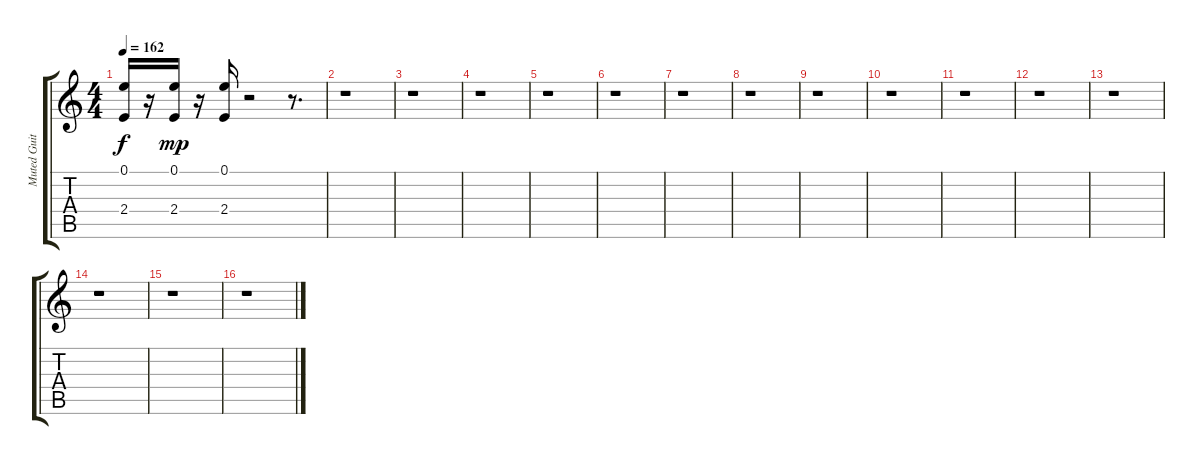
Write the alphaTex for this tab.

\track ("Muted Guitar" "Muted Guit") {instrument electricguitarmuted}
\staff {score tabs}
\tuning (E4 B3 G3 D3 A2 E2) {hide}
\ts (4 4)
\tempo 162
\clef g2
\ks c
(0.1 2.4).16{dy f} r.16 (0.1 2.4).16{dy mp} r.16 (0.1 2.4).16 r.2 r.8{d} |
r.1 |
r.1 |
r.1 |
r.1 |
r.1 |
r.1 |
r.1 |
r.1 |
r.1 |
r.1 |
r.1 |
r.1 |
r.1 |
r.1 |
r.1
